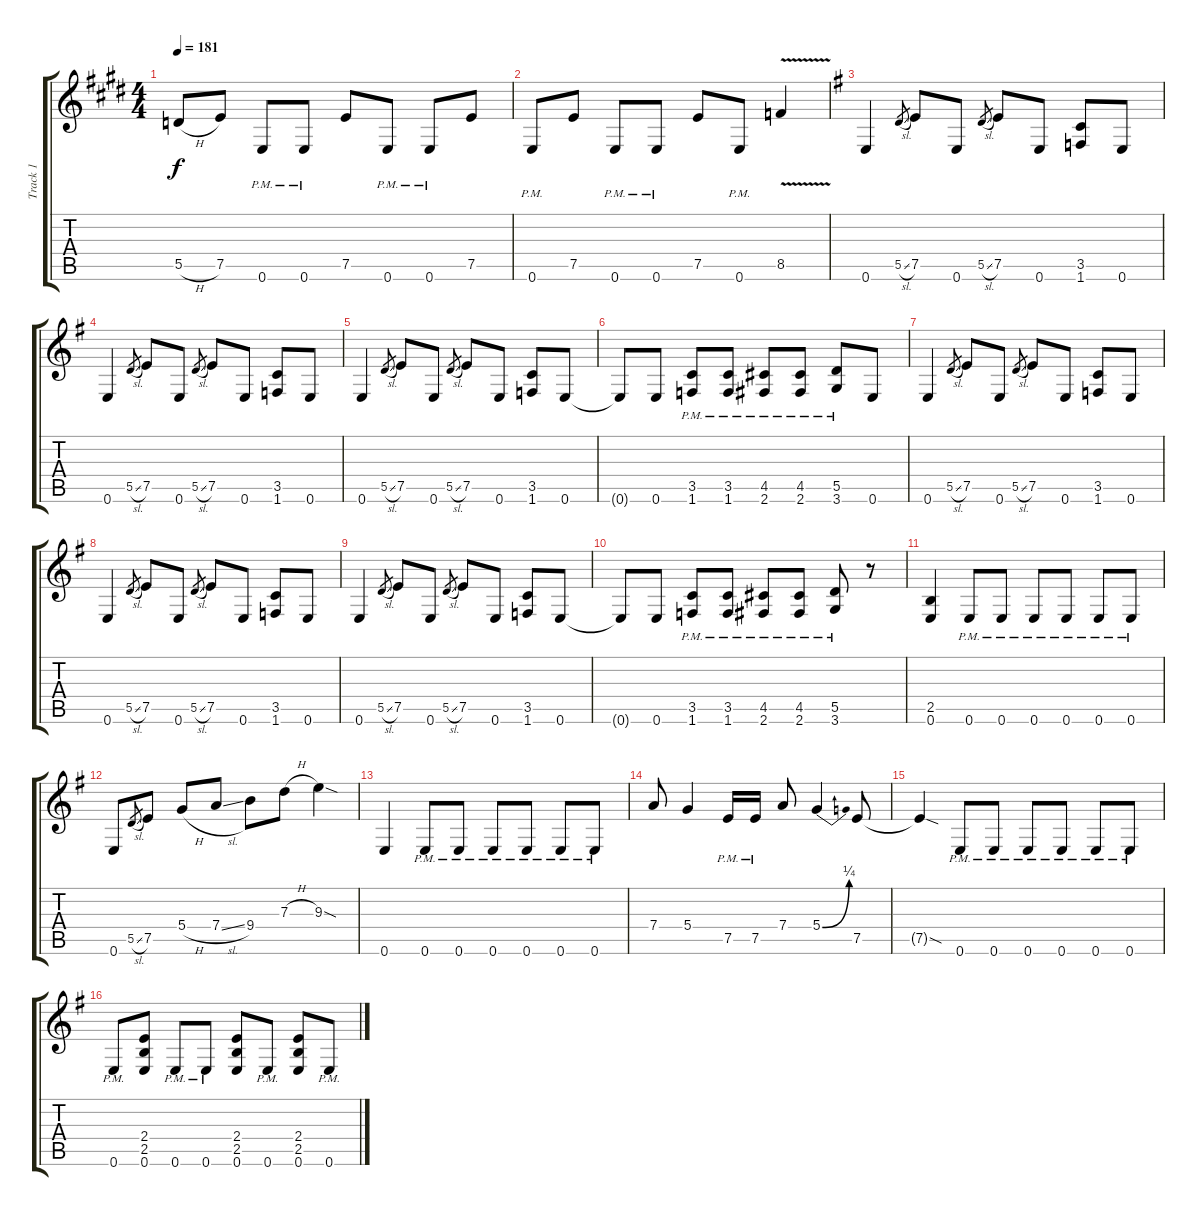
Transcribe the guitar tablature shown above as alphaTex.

\track ("Track 1" "Track 1") {instrument acousticguitarsteel}
\staff {score tabs}
\tuning (E4 B3 G3 D3 A2 E2) {hide}
\ts (4 4)
\tempo 181
\clef g2
\ks e
5.5{h}.8{dy f} 7.5.8 0.6{pm}.8 0.6{pm}.8 7.5.8 0.6{pm}.8 0.6{pm}.8 7.5.8 |
0.6{pm}.8 7.5.8 0.6{pm}.8 0.6{pm}.8 7.5.8 0.6{pm}.8 8.5{v}.4 |
\ks g
0.6.4 5.5{sl}.8{gr} 7.5.8 0.6.8 5.5{sl}.8{gr} 7.5.8 0.6.8 (3.5 1.6).8 0.6.8 |
0.6.4 5.5{sl}.8{gr} 7.5.8 0.6.8 5.5{sl}.8{gr} 7.5.8 0.6.8 (3.5 1.6).8 0.6.8 |
0.6.4 5.5{sl}.8{gr} 7.5.8 0.6.8 5.5{sl}.8{gr} 7.5.8 0.6.8 (3.5 1.6).8 0.6.8 |
0.6{t}.8 0.6.8 (3.5{pm} 1.6{pm}).8 (3.5{pm} 1.6{pm}).8 (4.5{pm} 2.6{pm}).8 (4.5{pm} 2.6{pm}).8 (5.5{pm} 3.6{pm}).8 0.6.8 |
0.6.4 5.5{sl}.8{gr} 7.5.8 0.6.8 5.5{sl}.8{gr} 7.5.8 0.6.8 (3.5 1.6).8 0.6.8 |
0.6.4 5.5{sl}.8{gr} 7.5.8 0.6.8 5.5{sl}.8{gr} 7.5.8 0.6.8 (3.5 1.6).8 0.6.8 |
0.6.4 5.5{sl}.8{gr} 7.5.8 0.6.8 5.5{sl}.8{gr} 7.5.8 0.6.8 (3.5 1.6).8 0.6.8 |
0.6{t}.8 0.6.8 (3.5{pm} 1.6{pm}).8 (3.5{pm} 1.6{pm}).8 (4.5{pm} 2.6{pm}).8 (4.5{pm} 2.6{pm}).8 (5.5{pm} 3.6{pm}).8 r.8 |
(2.5 0.6).4 0.6{pm}.8 0.6{pm}.8 0.6{pm}.8 0.6{pm}.8 0.6{pm}.8 0.6{pm}.8 |
0.6.8 5.5{sl}.8{gr} 7.5.8 5.4{h}.8 7.4{sl}.8 9.4.8 7.3{h}.8 9.3{sod}.4 |
0.6.4 0.6{pm}.8 0.6{pm}.8 0.6{pm}.8 0.6{pm}.8 0.6{pm}.8 0.6{pm}.8 |
7.4.8 5.4.4 7.5{pm}.16 7.5{pm}.16 7.4.8 5.4{be (bend 0 0 60 1)}.4 7.5.8 |
7.5{sod t}.4 0.6{pm}.8 0.6{pm}.8 0.6{pm}.8 0.6{pm}.8 0.6{pm}.8 0.6{pm}.8 |
0.6{pm}.8 (2.4 2.5 0.6).8 0.6{pm}.8 0.6{pm}.8 (2.4 2.5 0.6).8 0.6{pm}.8 (2.4 2.5 0.6).8 0.6{pm}.8
